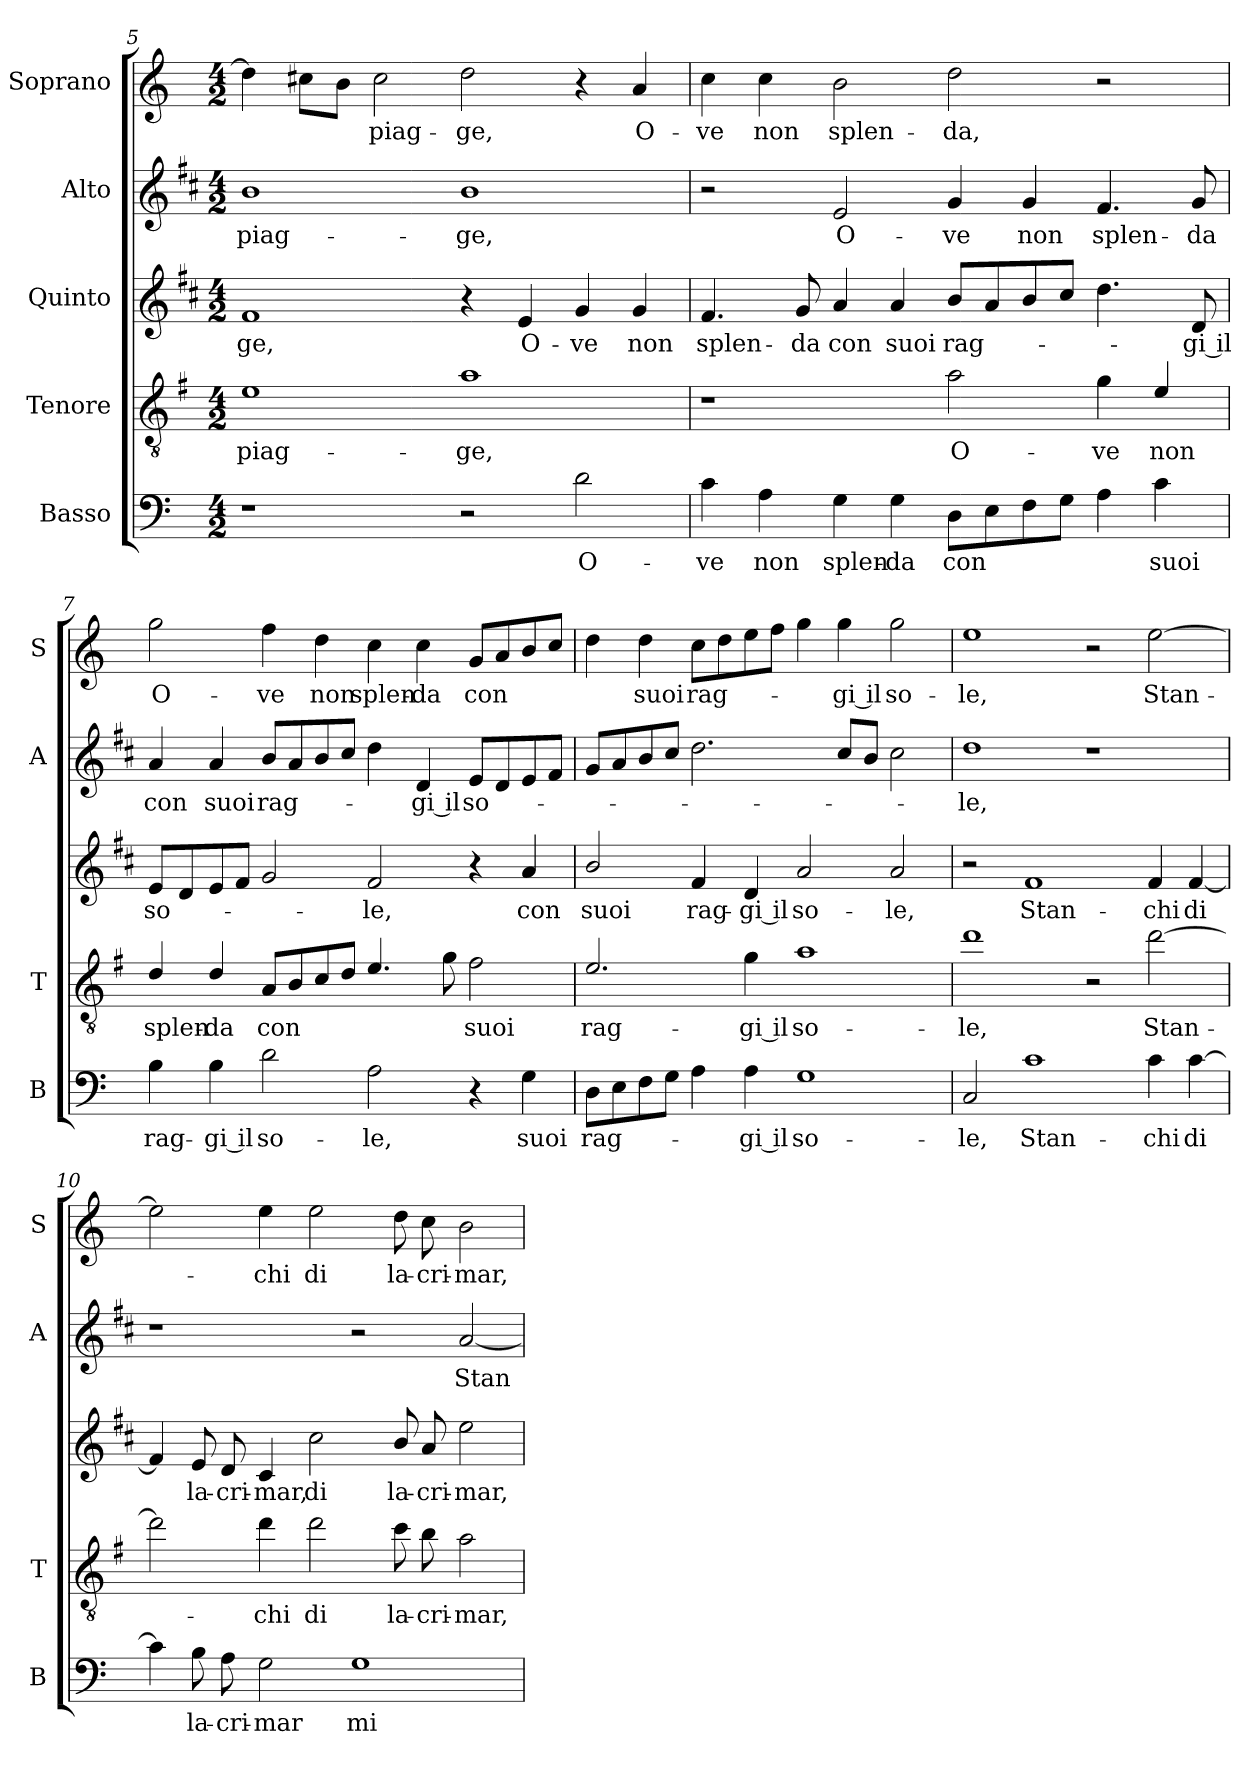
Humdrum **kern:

**kern	**text	**kern	**text	**kern	**text	**kern	**text	**kern	**text
*part5	*part5	*part4	*part4	*part3	*part3	*part2	*part2	*part1	*part1
*staff5	*staff5	*staff4	*staff4	*staff3	*staff3	*staff2	*staff2	*staff1	*staff1
*I"Basso	*	*I"Tenore	*	*I"Quinto	*	*I"Alto	*	*I"Soprano	*
*I'B	*	*I'T	*	*	*	*I'A	*	*I'S	*
*clefF4	*	*clefGv2	*	*clefG2	*	*clefG2	*	*clefG2	*
*	*	*ITrd4c7	*	*ITrd1c2	*	*ITrd1c2	*	*	*
*k[]	*	*k[]	*	*k[]	*	*k[]	*	*k[]	*
*C:	*	*C:	*	*C:	*	*C:	*	*C:	*
*M4/2	*	*M4/2	*	*M4/2	*	*M4/2	*	*M4/2	*
=5	=5	=5	=5	=5	=5	=5	=5	=5	=5
!	!	!	!LO:LY:b	!	!LO:LY:b	!	!LO:LY:b	!	!
1r	.	1A	piag-	1e	-ge,	1a	piag-	4dd\]	.
.	.	.	.	.	.	.	.	8cc#X\L	.
.	.	.	.	.	.	.	.	8b\J	.
!	!	!	!	!	!	!	!	!	!LO:LY:b
.	.	.	.	.	.	.	.	2cc#\	piag-
!	!	!	!LO:LY:b	!	!	!	!LO:LY:b	!	!LO:LY:b
2r	.	1d	-ge,	4r	.	1a	-ge,	2dd\	-ge,
!	!	!	!	!	!LO:LY:b	!	!	!	!
.	.	.	.	4d/	O-	.	.	.	.
!	!LO:LY:b	!	!	!	!LO:LY:b	!	!	!	!
2d\	O-	.	.	4f/	-ve	.	.	4r	.
!	!	!	!	!	!LO:LY:b	!	!	!	!LO:LY:b
.	.	.	.	4f/	non	.	.	4a/	O-
=6	=6	=6	=6	=6	=6	=6	=6	=6	=6
!	!LO:LY:b	!	!	!	!LO:LY:b	!	!	!	!LO:LY:b
4c\	-ve	1r	.	4.e/	splen-	2r	.	4cc\	-ve
!	!LO:LY:b	!	!	!	!	!	!	!	!LO:LY:b
4A\	non	.	.	.	.	.	.	4cc\	non
!	!	!	!	!	!LO:LY:b	!	!	!	!
.	.	.	.	8f/	-da	.	.	.	.
!	!LO:LY:b	!	!	!	!LO:LY:b	!	!LO:LY:b	!	!LO:LY:b
4G\	splen-	.	.	4g/	con	2d/	O-	2b\	splen-
!	!LO:LY:b	!	!	!	!LO:LY:b	!	!	!	!
4G\	-da	.	.	4g/	suoi	.	.	.	.
!	!LO:LY:b	!	!LO:LY:b	!	!LO:LY:b	!	!LO:LY:b	!	!LO:LY:b
8D\L	con	2d\	O-	8a/L	rag-	4f/	-ve	2dd\	-da,
8E\	.	.	.	8g/	.	.	.	.	.
!	!	!	!	!	!	!	!LO:LY:b	!	!
8F\	.	.	.	8a/	.	4f/	non	.	.
8G\J	.	.	.	8b/J	.	.	.	.	.
!	!	!	!LO:LY:b	!	!	!	!LO:LY:b	!	!
4A\	.	4c\	-ve	4.cc\	.	4.e/	splen-	2r	.
!	!LO:LY:b	!	!LO:LY:b	!	!	!	!	!	!
4c\	suoi	4A/	non	.	.	.	.	.	.
!	!	!	!	!	!LO:LY:b	!	!LO:LY:b	!	!
.	.	.	.	8c/	-gi il	8f/	-da	.	.
!!LO:LB:g=z
=7	=7	=7	=7	=7	=7	=7	=7	=7	=7
!	!LO:LY:b	!	!LO:LY:b	!	!LO:LY:b	!	!LO:LY:b	!	!LO:LY:b
4B\	rag-	4G/	splen-	8d/L	so-	4g/	con	2gg\	O-
.	.	.	.	8c/	.	.	.	.	.
!	!LO:LY:b	!	!LO:LY:b	!	!	!	!LO:LY:b	!	!
4B\	-gi il	4G/	-da	8d/	.	4g/	suoi	.	.
.	.	.	.	8e/J	.	.	.	.	.
!	!LO:LY:b	!	!LO:LY:b	!	!	!	!LO:LY:b	!	!LO:LY:b
2d\	so-	8D/L	con	2f/	.	8a/L	rag-	4ff\	-ve
.	.	8E/	.	.	.	8g/	.	.	.
!	!	!	!	!	!	!	!	!	!LO:LY:b
.	.	8F/	.	.	.	8a/	.	4dd\	non
.	.	8G/J	.	.	.	8b/J	.	.	.
!	!LO:LY:b	!	!	!	!LO:LY:b	!	!	!	!LO:LY:b
2A\	-le,	4.A/	.	2e/	-le,	4cc\	.	4cc\	splen-
!	!	!	!	!	!	!	!LO:LY:b	!	!LO:LY:b
.	.	.	.	.	.	4c/	-gi il	4cc\	-da
.	.	8c\	.	.	.	.	.	.	.
!	!	!	!LO:LY:b	!	!	!	!LO:LY:b	!	!LO:LY:b
4r	.	2B\	suoi	4r	.	8d/L	so-	8g/L	con
.	.	.	.	.	.	8c/	.	8a/	.
!	!LO:LY:b	!	!	!	!LO:LY:b	!	!	!	!
4G\	suoi	.	.	4g/	con	8d/	.	8b/	.
.	.	.	.	.	.	8e/J	.	8cc/J	.
=8	=8	=8	=8	=8	=8	=8	=8	=8	=8
!	!LO:LY:b	!	!LO:LY:b	!	!LO:LY:b	!	!	!	!
8D\L	rag-	2.A/	rag-	2a/	suoi	8f/L	.	4dd\	.
8E\	.	.	.	.	.	8g/	.	.	.
!	!	!	!	!	!	!	!	!	!LO:LY:b
8F\	.	.	.	.	.	8a/	.	4dd\	suoi
8G\J	.	.	.	.	.	8b/J	.	.	.
!	!	!	!	!	!LO:LY:b	!	!	!	!LO:LY:b
4A\	.	.	.	4e/	rag-	2.cc\	.	8cc\L	rag-
.	.	.	.	.	.	.	.	8dd\	.
!	!LO:LY:b	!	!LO:LY:b	!	!LO:LY:b	!	!	!	!
4A\	-gi il	4c\	-gi il	4c/	-gi il	.	.	8ee\	.
.	.	.	.	.	.	.	.	8ff\J	.
!	!LO:LY:b	!	!LO:LY:b	!	!LO:LY:b	!	!	!	!
1G	so-	1d	so-	2g/	so-	.	.	4gg\	.
!	!	!	!	!	!	!	!	!	!LO:LY:b
.	.	.	.	.	.	8b/L	.	4gg\	-gi il
.	.	.	.	.	.	8a/J	.	.	.
!	!	!	!	!	!LO:LY:b	!	!	!	!LO:LY:b
.	.	.	.	2g/	-le,	2b\	.	2gg\	so-
=9	=9	=9	=9	=9	=9	=9	=9	=9	=9
!	!LO:LY:b	!	!LO:LY:b	!	!	!	!LO:LY:b	!	!LO:LY:b
2C/	-le,	1g	-le,	2r	.	1cc	-le,	1ee	-le,
!	!LO:LY:b	!	!	!	!LO:LY:b	!	!	!	!
1c	Stan-	.	.	1e	Stan-	.	.	.	.
.	.	2r	.	.	.	1r	.	2r	.
!	!LO:LY:b	!	!LO:LY:b	!	!LO:LY:b	!	!	!	!LO:LY:b
4c\	-chi	[2g\	Stan-	4e/	-chi	.	.	[2ee\	Stan-
!	!LO:LY:b	!	!	!	!LO:LY:b	!	!	!	!
[4c\	di	.	.	[4e/	di	.	.	.	.
=10	=10	=10	=10	=10	=10	=10	=10	=10	=10
4c\]	.	2g\]	.	4e/]	.	1r	.	2ee\]	.
!	!LO:LY:b	!	!	!	!LO:LY:b	!	!	!	!
8B\	la-	.	.	8d/	la-	.	.	.	.
!	!LO:LY:b	!	!	!	!LO:LY:b	!	!	!	!
8A\	-cri-	.	.	8c/	-cri-	.	.	.	.
!	!LO:LY:b	!	!LO:LY:b	!	!LO:LY:b	!	!	!	!LO:LY:b
2G\	-mar	4g\	-chi	4B/	-mar,	.	.	4ee\	-chi
!	!	!	!LO:LY:b	!	!LO:LY:b	!	!	!	!LO:LY:b
.	.	2g\	di	2b\	di	.	.	2ee\	di
!	!LO:LY:b	!	!	!	!	!	!	!	!
1G	mi	.	.	.	.	2r	.	.	.
!	!	!	!LO:LY:b	!	!LO:LY:b	!	!	!	!LO:LY:b
.	.	8f\	la-	8a/	la-	.	.	8dd\	la-
!	!	!	!LO:LY:b	!	!LO:LY:b	!	!	!	!LO:LY:b
.	.	8e\	-cri-	8g/	-cri-	.	.	8cc\	-cri-
!	!	!	!LO:LY:b	!	!LO:LY:b	!	!LO:LY:b	!	!LO:LY:b
.	.	2d\	-mar,	2dd\	-mar,	[2g/	Stan-	2b\	-mar,
=	=	=	=	=	=	=	=	=	=
*-	*-	*-	*-	*-	*-	*-	*-	*-	*-
